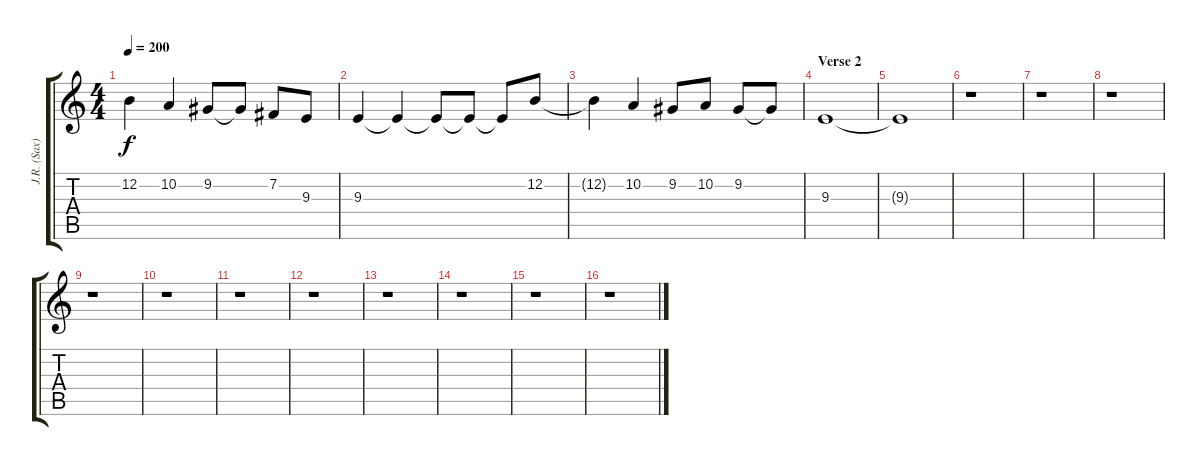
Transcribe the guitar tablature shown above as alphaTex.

\track ("J.R. (Sax)" "J.R. (Sax)") {instrument tenorsax}
\staff {score tabs}
\tuning (E4 B3 G3 D3 A2 E2) {hide}
\ts (4 4)
\tempo 200
\clef g2
\ks c
12.2{t}.4{dy f} 10.2.4 9.2.8 9.2{t}.8 7.2.8 9.3.8 |
9.3.4 9.3{t}.4 9.3{t}.8 9.3{t}.8 9.3{t}.8 12.2.8 |
12.2{t}.4 10.2.4 9.2.8 10.2.8 9.2.8 9.2{t}.8 |
\section ("" "Verse 2")
9.3.1 |
9.3{t}.1 |
r.1 |
r.1 |
r.1 |
r.1 |
r.1 |
r.1 |
r.1 |
r.1 |
r.1 |
r.1 |
r.1
